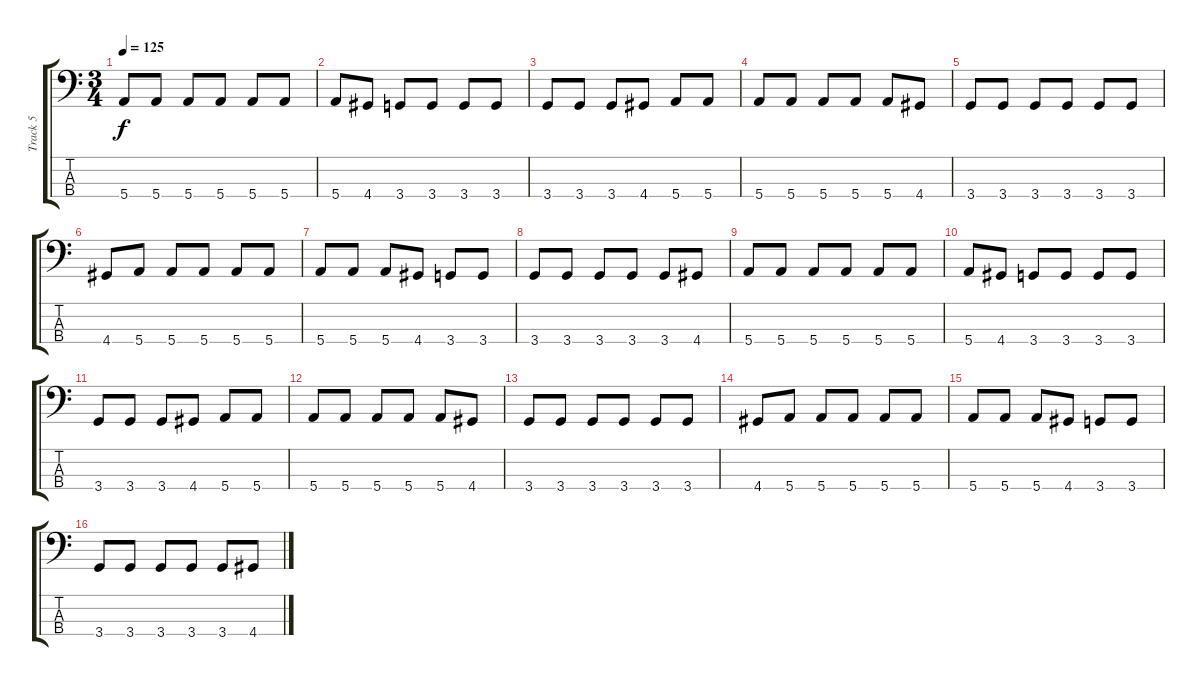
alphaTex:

\track ("Track 5" "Track 5") {instrument electricbassfinger}
\staff {score tabs}
\tuning (G2 D2 A1 E1) {hide}
\ts (3 4)
\tempo 125
\clef f4
\ks c
5.4.8{dy f} 5.4.8 5.4.8 5.4.8 5.4.8 5.4.8 |
5.4.8 4.4.8 3.4.8 3.4.8 3.4.8 3.4.8 |
3.4.8 3.4.8 3.4.8 4.4.8 5.4.8 5.4.8 |
5.4.8 5.4.8 5.4.8 5.4.8 5.4.8 4.4.8 |
3.4.8 3.4.8 3.4.8 3.4.8 3.4.8 3.4.8 |
4.4.8 5.4.8 5.4.8 5.4.8 5.4.8 5.4.8 |
5.4.8 5.4.8 5.4.8 4.4.8 3.4.8 3.4.8 |
3.4.8 3.4.8 3.4.8 3.4.8 3.4.8 4.4.8 |
5.4.8 5.4.8 5.4.8 5.4.8 5.4.8 5.4.8 |
5.4.8 4.4.8 3.4.8 3.4.8 3.4.8 3.4.8 |
3.4.8 3.4.8 3.4.8 4.4.8 5.4.8 5.4.8 |
5.4.8 5.4.8 5.4.8 5.4.8 5.4.8 4.4.8 |
3.4.8 3.4.8 3.4.8 3.4.8 3.4.8 3.4.8 |
4.4.8 5.4.8 5.4.8 5.4.8 5.4.8 5.4.8 |
5.4.8 5.4.8 5.4.8 4.4.8 3.4.8 3.4.8 |
3.4.8 3.4.8 3.4.8 3.4.8 3.4.8 4.4.8
